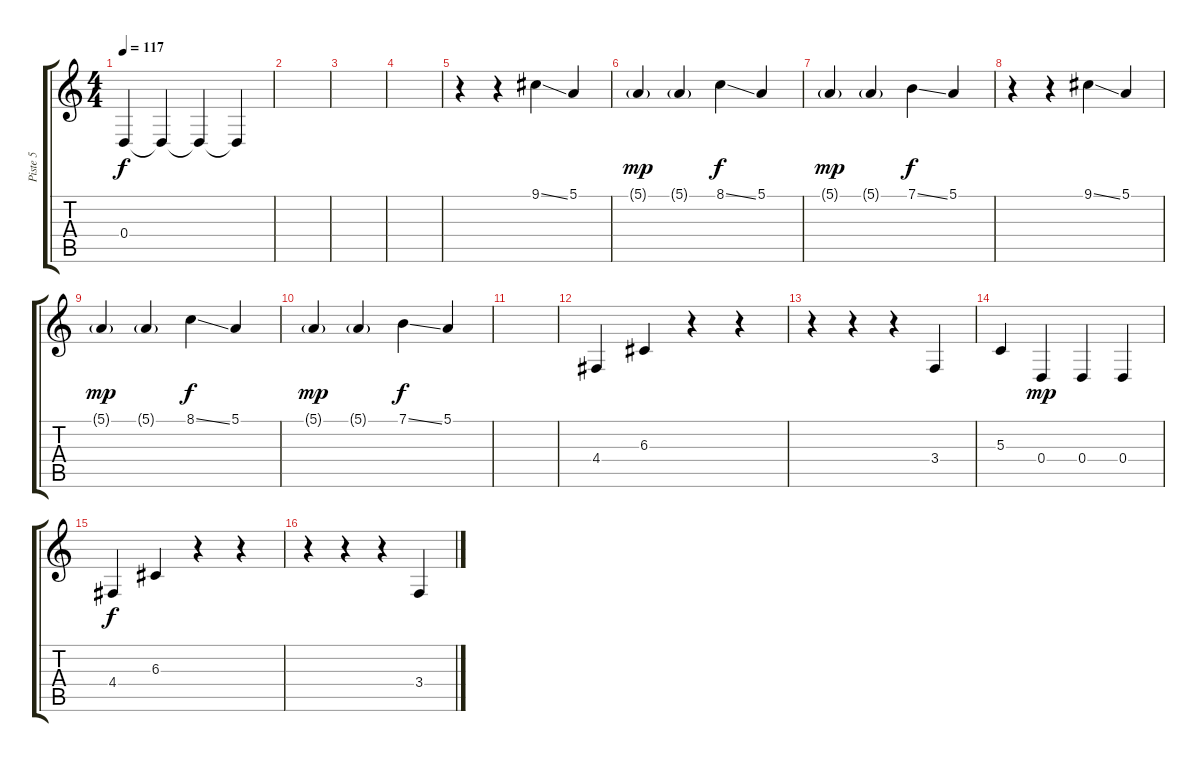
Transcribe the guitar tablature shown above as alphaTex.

\track ("Piste 5" "Piste 5") {instrument pad4choir}
\staff {score tabs}
\tuning (E4 B3 G3 D3 A2 E2) {hide}
\ts (4 4)
\tempo 117
\clef g2
\ks c
0.4.4{dy f} 0.4{t}.4 0.4{t}.4 0.4{t}.4 |
|
|
|
r.4{volume 8} r.4 9.1{ss}.4 5.1.4 |
5.1{g}.4{dy mp} 5.1{g}.4 8.1{ss}.4{dy f} 5.1.4 |
5.1{g}.4{dy mp} 5.1{g}.4 7.1{ss}.4{dy f} 5.1.4 |
r.4{volume 5} r.4 9.1{ss}.4 5.1.4 |
5.1{g}.4{dy mp} 5.1{g}.4 8.1{ss}.4{dy f} 5.1.4 |
5.1{g}.4{dy mp} 5.1{g}.4 7.1{ss}.4{dy f} 5.1.4 |
|
4.4.4 6.3.4 r.4 r.4 |
r.4 r.4 r.4 3.4.4 |
5.3.4 0.4.4{dy mp} 0.4.4 0.4.4 |
4.4.4{dy f} 6.3.4 r.4 r.4 |
r.4 r.4 r.4 3.4.4
